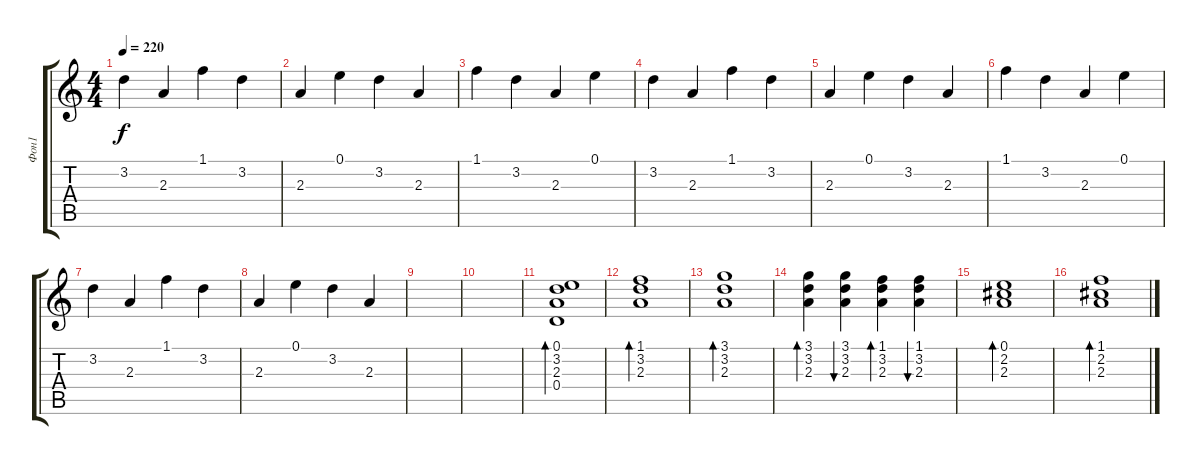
\track ("Фон1" "Фон1") {instrument acousticguitarsteel}
\staff {score tabs}
\tuning (E4 B3 G3 D3 A2 E2) {hide}
\ts (4 4)
\tempo 220
\clef g2
\ks c
3.2.4{dy f} 2.3.4 1.1.4 3.2.4 |
2.3.4 0.1.4 3.2.4 2.3.4 |
1.1.4 3.2.4 2.3.4 0.1.4 |
3.2.4 2.3.4 1.1.4 3.2.4 |
2.3.4 0.1.4 3.2.4 2.3.4 |
1.1.4 3.2.4 2.3.4 0.1.4 |
3.2.4 2.3.4 1.1.4 3.2.4 |
2.3.4 0.1.4 3.2.4 2.3.4 |
|
|
(0.1 3.2 2.3 0.4).1{bd 60} |
(1.1 3.2 2.3).1{bd 60} |
(3.1 3.2 2.3).1{bd 60} |
(3.1 3.2 2.3).4{bd 60} (3.1 3.2 2.3).4{bu 60} (1.1 3.2 2.3).4{bd 60} (1.1 3.2 2.3).4{bu 60} |
(0.1 2.2 2.3).1{bd 60} |
(1.1 2.2 2.3).1{bd 60}
